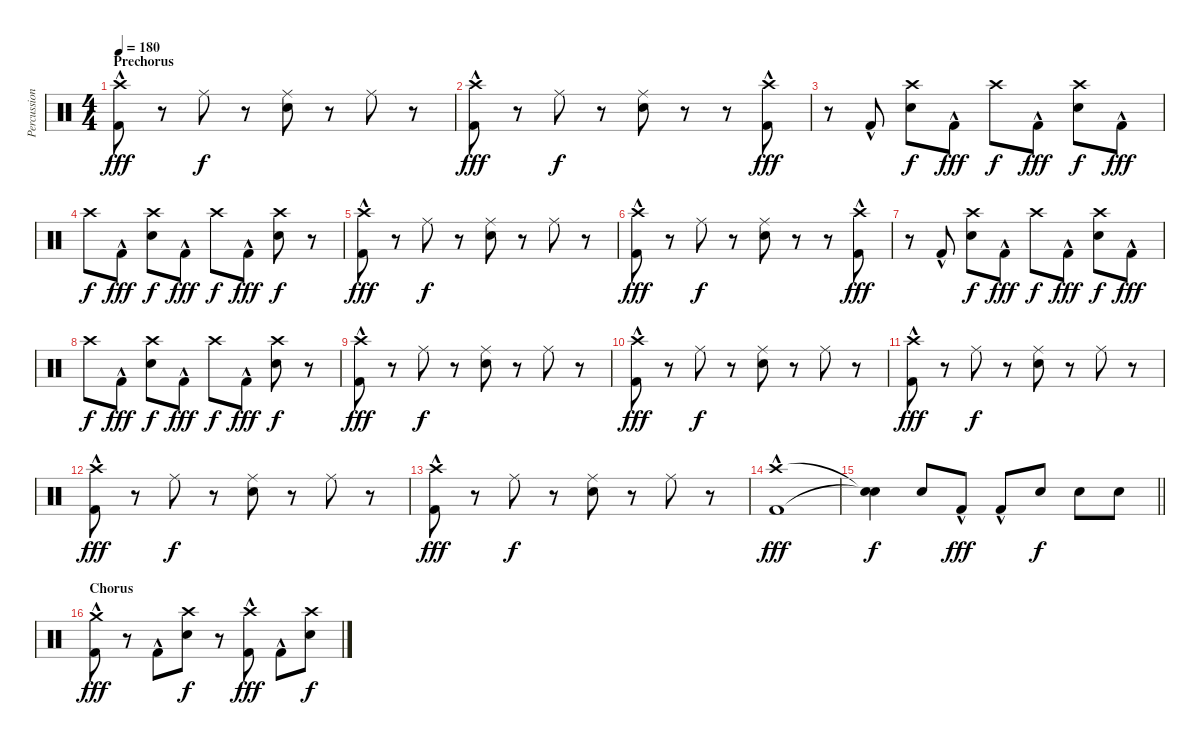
\track ("Percussion" "Percussion") {instrument percussion}
\staff {score}
\articulation defaults
\ts (4 4)
\section ("" "Prechorus")
\tempo 180
\clef neutral
\ks c
("Crash high (hit)" "Kick (hit) 2"{hac}).8{dy fff} r.8 "Ride (middle)".8{dy f} r.8 ("Ride (middle)" "Electric Snare (hit)").8 r.8 "Ride (middle)".8 r.8 |
("Crash high (hit)" "Kick (hit) 2"{hac}).8{dy fff} r.8 "Ride (middle)".8{dy f} r.8 ("Ride (middle)" "Electric Snare (hit)").8 r.8 r.8 ("Crash high (hit)" "Kick (hit) 2"{hac}).8{dy fff} |
r.8 "Kick (hit) 2"{hac}.8 ("Crash high (hit)" "Electric Snare (hit)").8{dy f} "Kick (hit) 2"{hac}.8{dy fff} "Crash high (hit)".8{dy f} "Kick (hit) 2"{hac}.8{dy fff} ("Crash high (hit)" "Electric Snare (hit)").8{dy f} "Kick (hit) 2"{hac}.8{dy fff} |
"Crash high (hit)".8{dy f} "Kick (hit) 2"{hac}.8{dy fff} ("Crash high (hit)" "Electric Snare (hit)").8{dy f} "Kick (hit) 2"{hac}.8{dy fff} "Crash high (hit)".8{dy f} "Kick (hit) 2"{hac}.8{dy fff} ("Crash high (hit)" "Electric Snare (hit)").8{dy f} r.8 |
("Crash high (hit)" "Kick (hit) 2"{hac}).8{dy fff} r.8 "Ride (middle)".8{dy f} r.8 ("Ride (middle)" "Electric Snare (hit)").8 r.8 "Ride (middle)".8 r.8 |
("Crash high (hit)" "Kick (hit) 2"{hac}).8{dy fff} r.8 "Ride (middle)".8{dy f} r.8 ("Ride (middle)" "Electric Snare (hit)").8 r.8 r.8 ("Crash high (hit)" "Kick (hit) 2"{hac}).8{dy fff} |
r.8 "Kick (hit) 2"{hac}.8 ("Crash high (hit)" "Electric Snare (hit)").8{dy f} "Kick (hit) 2"{hac}.8{dy fff} "Crash high (hit)".8{dy f} "Kick (hit) 2"{hac}.8{dy fff} ("Crash high (hit)" "Electric Snare (hit)").8{dy f} "Kick (hit) 2"{hac}.8{dy fff} |
"Crash high (hit)".8{dy f} "Kick (hit) 2"{hac}.8{dy fff} ("Crash high (hit)" "Electric Snare (hit)").8{dy f} "Kick (hit) 2"{hac}.8{dy fff} "Crash high (hit)".8{dy f} "Kick (hit) 2"{hac}.8{dy fff} ("Crash high (hit)" "Electric Snare (hit)").8{dy f} r.8 |
("Crash high (hit)" "Kick (hit) 2"{hac}).8{dy fff} r.8 "Ride (middle)".8{dy f} r.8 ("Ride (middle)" "Electric Snare (hit)").8 r.8 "Ride (middle)".8 r.8 |
("Crash high (hit)" "Kick (hit) 2"{hac}).8{dy fff} r.8 "Ride (middle)".8{dy f} r.8 ("Ride (middle)" "Electric Snare (hit)").8 r.8 "Ride (middle)".8 r.8 |
("Crash high (hit)" "Kick (hit) 2"{hac}).8{dy fff} r.8 "Ride (middle)".8{dy f} r.8 ("Ride (middle)" "Electric Snare (hit)").8 r.8 "Ride (middle)".8 r.8 |
("Crash high (hit)" "Kick (hit) 2"{hac}).8{dy fff} r.8 "Ride (middle)".8{dy f} r.8 ("Ride (middle)" "Electric Snare (hit)").8 r.8 "Ride (middle)".8 r.8 |
("Crash high (hit)" "Kick (hit) 2"{hac}).8{dy fff} r.8 "Ride (middle)".8{dy f} r.8 ("Ride (middle)" "Electric Snare (hit)").8 r.8 "Ride (middle)".8 r.8 |
("Crash high (hit)" "Kick (hit) 2"{hac}).1{dy fff} |
\barLineRight lightlight
("Snare (hit)"{t} "Snare (hit)"{t}).4{dy f} "Electric Snare (hit)".8 "Kick (hit) 2"{hac}.8{dy fff} "Kick (hit) 2"{hac}.8 "Electric Snare (hit)".8{dy f} "Electric Snare (hit)".8 "Electric Snare (hit)".8 |
\section ("" "Chorus")
("Crash medium (hit)" "Kick (hit) 2"{hac}).8{dy fff} r.8 "Kick (hit) 2"{hac}.8 ("Crash high (hit)" "Electric Snare (hit)").8{dy f} r.8 ("Crash high (hit)" "Kick (hit) 2"{hac}).8{dy fff} "Kick (hit) 2"{hac}.8 ("Crash high (hit)" "Electric Snare (hit)").8{dy f}
